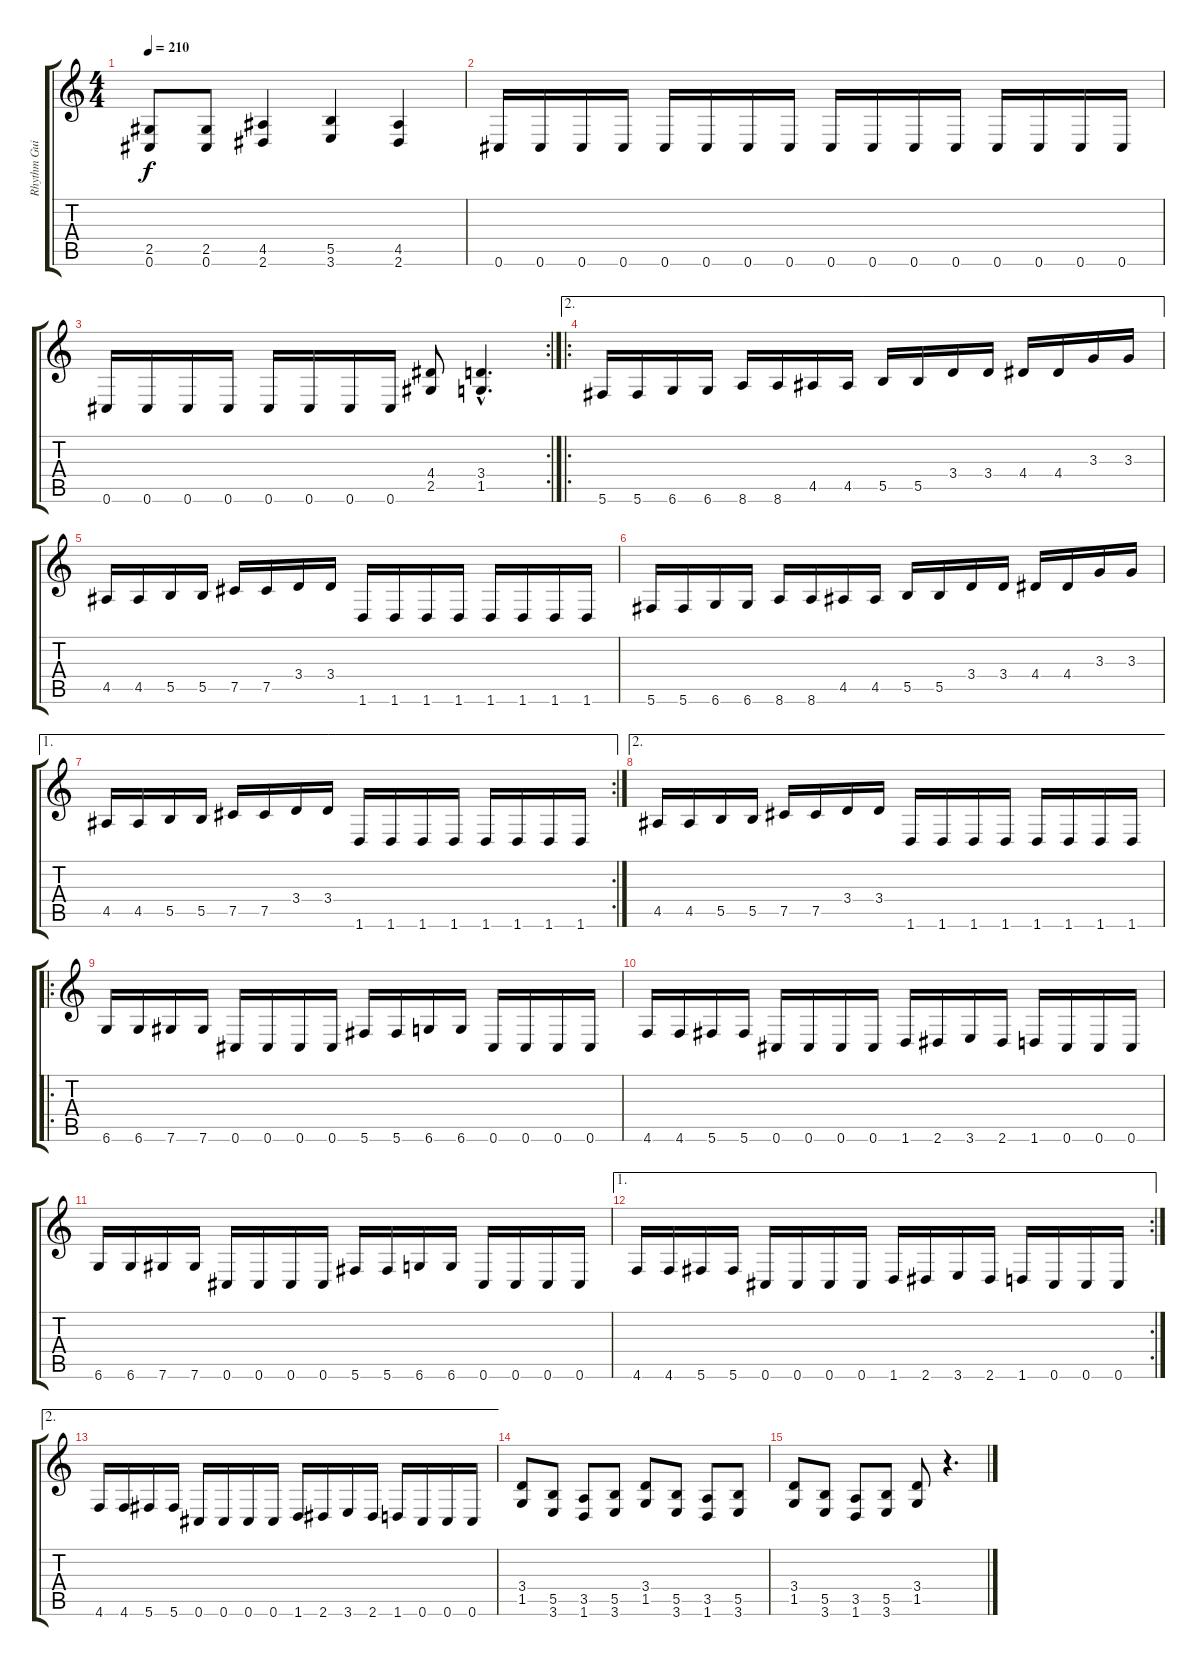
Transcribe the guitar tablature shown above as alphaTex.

\track ("Rhythm Guitar" "Rhythm Gui") {instrument overdrivenguitar}
\staff {score tabs}
\tuning (Db4 Ab3 E3 B2 Gb2 Db2) {hide}
\ts (4 4)
\tempo 210
\clef g2
\ks c
(2.5 0.6).8{dy f} (2.5 0.6).8 (4.5 2.6).4 (5.5 3.6).4 (4.5 2.6).4 |
0.6.16 0.6.16 0.6.16 0.6.16 0.6.16 0.6.16 0.6.16 0.6.16 0.6.16 0.6.16 0.6.16 0.6.16 0.6.16 0.6.16 0.6.16 0.6.16 |
\rc 2
0.6.16 0.6.16 0.6.16 0.6.16 0.6.16 0.6.16 0.6.16 0.6.16 (4.4 2.5).8 (3.4{hac} 1.5{hac}).4{d} |
\ae 2
\ro
5.6.16 5.6.16 6.6.16 6.6.16 8.6.16 8.6.16 4.5.16 4.5.16 5.5.16 5.5.16 3.4.16 3.4.16 4.4.16 4.4.16 3.3.16 3.3.16 |
4.5.16 4.5.16 5.5.16 5.5.16 7.5.16 7.5.16 3.4.16 3.4.16 1.6.16 1.6.16 1.6.16 1.6.16 1.6.16 1.6.16 1.6.16 1.6.16 |
5.6.16 5.6.16 6.6.16 6.6.16 8.6.16 8.6.16 4.5.16 4.5.16 5.5.16 5.5.16 3.4.16 3.4.16 4.4.16 4.4.16 3.3.16 3.3.16 |
\ae 1
\rc 2
4.5.16 4.5.16 5.5.16 5.5.16 7.5.16 7.5.16 3.4.16 3.4.16 1.6.16 1.6.16 1.6.16 1.6.16 1.6.16 1.6.16 1.6.16 1.6.16 |
\ae 2
4.5.16 4.5.16 5.5.16 5.5.16 7.5.16 7.5.16 3.4.16 3.4.16 1.6.16 1.6.16 1.6.16 1.6.16 1.6.16 1.6.16 1.6.16 1.6.16 |
\ro
6.6.16 6.6.16 7.6.16 7.6.16 0.6.16 0.6.16 0.6.16 0.6.16 5.6.16 5.6.16 6.6.16 6.6.16 0.6.16 0.6.16 0.6.16 0.6.16 |
4.6.16 4.6.16 5.6.16 5.6.16 0.6.16 0.6.16 0.6.16 0.6.16 1.6.16 2.6.16 3.6.16 2.6.16 1.6.16 0.6.16 0.6.16 0.6.16 |
6.6.16 6.6.16 7.6.16 7.6.16 0.6.16 0.6.16 0.6.16 0.6.16 5.6.16 5.6.16 6.6.16 6.6.16 0.6.16 0.6.16 0.6.16 0.6.16 |
\ae 1
\rc 2
4.6.16 4.6.16 5.6.16 5.6.16 0.6.16 0.6.16 0.6.16 0.6.16 1.6.16 2.6.16 3.6.16 2.6.16 1.6.16 0.6.16 0.6.16 0.6.16 |
\ae 2
4.6.16 4.6.16 5.6.16 5.6.16 0.6.16 0.6.16 0.6.16 0.6.16 1.6.16 2.6.16 3.6.16 2.6.16 1.6.16 0.6.16 0.6.16 0.6.16 |
(3.4 1.5).8 (5.5 3.6).8 (3.5 1.6).8 (5.5 3.6).8 (3.4 1.5).8 (5.5 3.6).8 (3.5 1.6).8 (5.5 3.6).8 |
(3.4 1.5).8 (5.5 3.6).8 (3.5 1.6).8 (5.5 3.6).8 (3.4 1.5).8 r.4{d}
